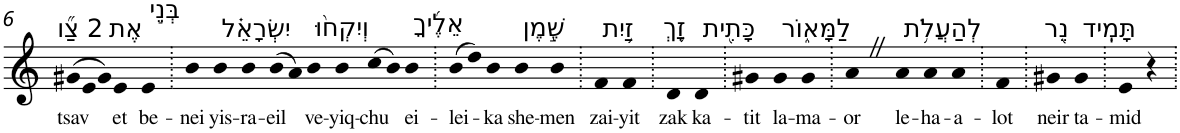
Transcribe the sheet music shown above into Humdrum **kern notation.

**kern	**text
*part1	*part1
*staff1	*staff1
*I"Piano	*
*I'Pno	*
!!LO:PB:g=z
*clefG2	*
*k[]	*
*Xtuplet	*
=6	=6
!LO:TX:a:t=2 צַ֞ו	!
!	!LO:LY:b
(>12g#X	tsav
12e	.
12g#)	.
!LO:TX:a:t=אֶת	!
!	!LO:LY:b
4e	et
!LO:TX:a:t=בְּנֵ֣י	!
!	!LO:LY:b
4e	be-
=7.	=7.
!	!LO:LY:b
4b	-nei
!LO:TX:a:t=יִשְׂרָאֵ֗ל	!
!	!LO:LY:b
4b	yis-
!	!LO:LY:b
4b	-ra-
!	!LO:LY:b
(>8b	-eil
8a)	.
!LO:TX:a:t=וְיִקְח֨וּ	!
!	!LO:LY:b
4b	ve-
!	!LO:LY:b
4b	-yiq-
!	!LO:LY:b
(>8cc	-chu
8b)	.
!LO:TX:a:t=אֵלֶ֜יךָ	!
!	!LO:LY:b
4b	ei-
=8.	=8.
!	!LO:LY:b
(>8b	-lei-
8dd)	.
!	!LO:LY:b
4b	-ka
!LO:TX:a:t=שֶׁ֣מֶן	!
!	!LO:LY:b
4b	she-
!	!LO:LY:b
4b	-men
=9.	=9.
!LO:TX:a:t=זַ֥יִת	!
!	!LO:LY:b
4f	zai-
!	!LO:LY:b
4f	-yit
=10.	=10.
!LO:TX:a:t=זָ֛ךְ	!
!	!LO:LY:b
4d	zak
!LO:TX:a:t=כָּתִ֖ית	!
!	!LO:LY:b
4d	ka-
=11.	=11.
!	!LO:LY:b
4g#X	-tit
!LO:TX:a:t=לַמָּא֑וֹר	!
!	!LO:LY:b
4g#	la-
!	!LO:LY:b
4g#	-ma-
=12.	=12.
!	!LO:LY:b
4aZ	-or
!LO:TX:a:t=לְהַעֲלֹ֥ת	!
!	!LO:LY:b
4a	le-
!	!LO:LY:b
4a	-ha-
!	!LO:LY:b
4a	-a-
=13.	=13.
!	!LO:LY:b
4f	-lot
=14.	=14.
!LO:TX:a:t=נֵ֖ר	!
!	!LO:LY:b
4g#X	neir
!LO:TX:a:t=תָּמִֽיד	!
!	!LO:LY:b
4g#	ta-
=15.	=15.
!	!LO:LY:b
4e	-mid
4r	.
=.	=.
*-	*-
